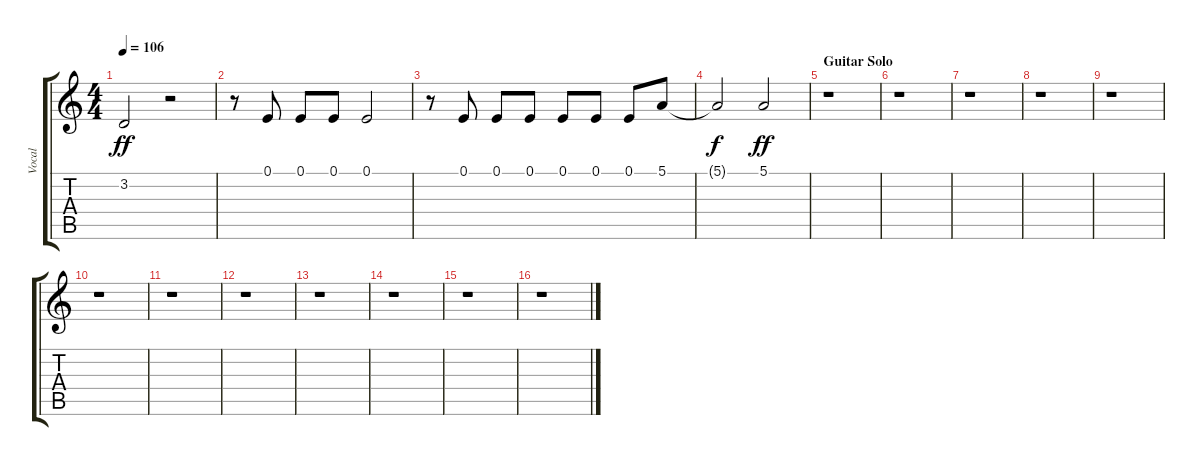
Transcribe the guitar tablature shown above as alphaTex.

\track ("Vocal" "Vocal") {instrument flute}
\staff {score tabs}
\tuning (E4 B3 G3 D3 A2 E2) {hide}
\ts (4 4)
\tempo 106
\clef g2
\ks c
3.2.2{dy ff} r.2 |
r.8 0.1.8 0.1.8 0.1.8 0.1.2 |
r.8 0.1.8 0.1.8 0.1.8 0.1.8 0.1.8 0.1.8 5.1.8 |
5.1{t}.2{dy f} 5.1.2{dy ff} |
\section ("" "Guitar Solo")
r.1 |
r.1 |
r.1 |
r.1 |
r.1 |
r.1 |
r.1 |
r.1 |
r.1 |
r.1 |
r.1 |
r.1
